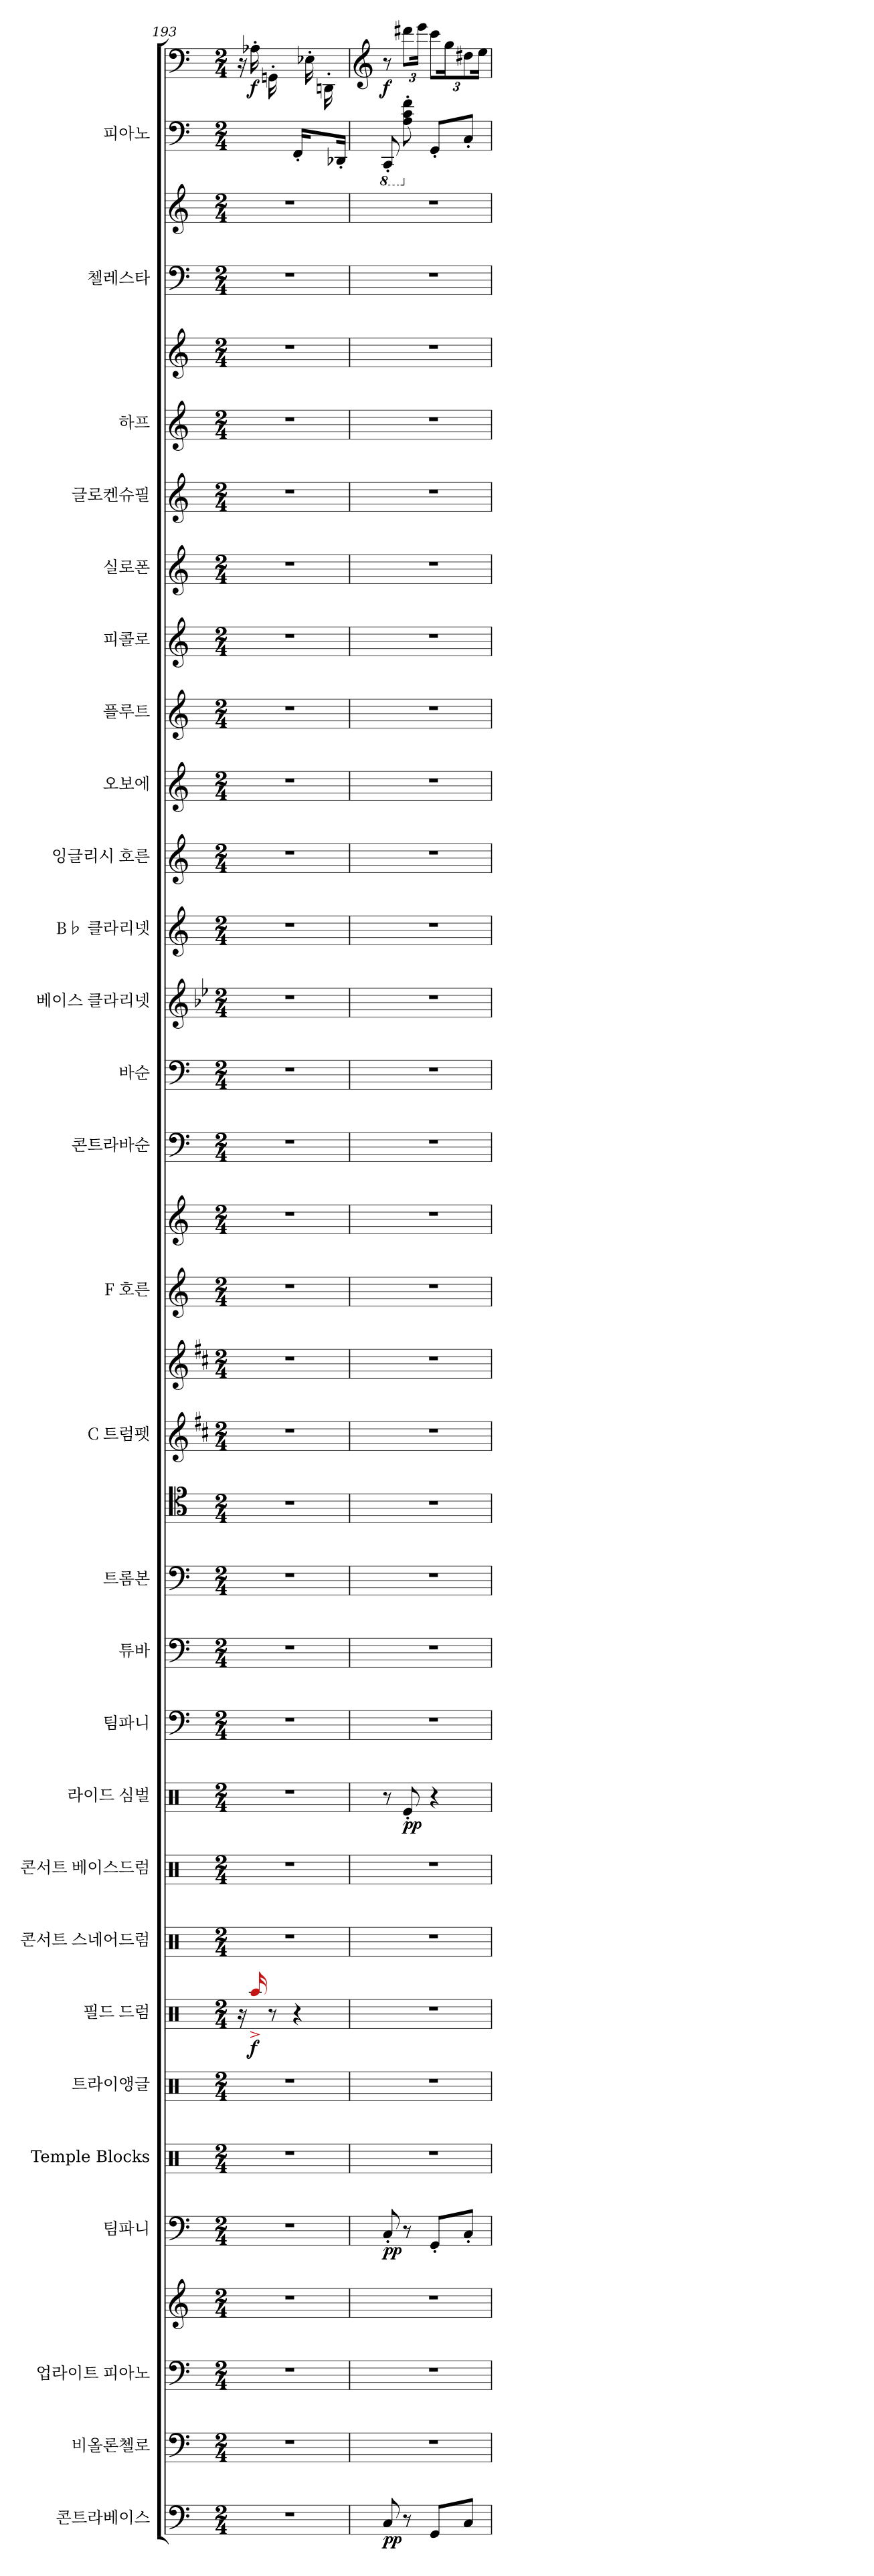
**kern	**dynam	**kern	**kern	**kern	**kern	**dynam	**kern	**kern	**kern	**dynam	**kern	**kern	**kern	**dynam	**kern	**kern	**kern	**kern	**kern	**kern	**kern	**kern	**kern	**kern	**kern	**kern	**kern	**kern	**kern	**kern	**kern	**kern	**kern	**kern	**kern	**kern	**kern	**kern	**dynam
*part28	*part28	*part27	*part26	*part26	*part25	*part25	*part24	*part23	*part22	*part22	*part21	*part20	*part19	*part19	*part18	*part17	*part16	*part16	*part15	*part15	*part14	*part14	*part13	*part12	*part11	*part10	*part9	*part8	*part7	*part6	*part5	*part4	*part3	*part3	*part2	*part2	*part1	*part1	*part1
*staff35	*staff35	*staff34	*staff33	*staff32	*staff31	*staff31	*staff30	*staff29	*staff28	*staff28	*staff27	*staff26	*staff25	*staff25	*staff24	*staff23	*staff22	*staff21	*staff20	*staff19	*staff18	*staff17	*staff16	*staff15	*staff14	*staff13	*staff12	*staff11	*staff10	*staff9	*staff8	*staff7	*staff6	*staff5	*staff4	*staff3	*staff2	*staff1	*staff1/2
*I"콘트라베이스	*	*I"비올론첼로	*I"업라이트 피아노	*	*I"팀파니	*	*I"Temple Blocks	*I"트라이앵글	*I"필드 드럼	*	*I"콘서트 스네어드럼	*I"콘서트 베이스드럼	*I"라이드 심벌	*	*I"팀파니	*I"튜바	*I"트롬본	*	*I"C 트럼펫	*	*I"F 호른	*	*I"콘트라바순	*I"바순	*I"베이스 클라리넷	*I"B♭ 클라리넷	*I"잉글리시 호른	*I"오보에	*I"플루트	*I"피콜로	*I"실로폰	*I"글로켄슈필	*I"하프	*	*I"첼레스타	*	*I"피아노	*	*
*	*	*	*	*	*	*	*I'Tmp. Bl.	*	*	*	*	*	*	*	*	*	*	*	*	*	*	*	*	*	*	*	*	*	*	*	*	*	*	*	*	*	*	*	*
*clefF4	*	*clefF4	*clefF4	*clefG2	*clefF4	*	*clefX	*clefX	*clefX	*	*clefX	*clefX	*clefX	*	*clefF4	*clefF4	*clefF4	*clefC4	*clefG2	*clefG2	*clefG2	*clefG2	*clefF4	*clefF4	*clefG2	*clefG2	*clefG2	*clefG2	*clefG2	*clefG2	*clefG2	*clefG2	*clefG2	*clefG2	*clefF4	*clefG2	*clefF4	*clefF4	*
*ITrd7c12	*	*	*	*	*	*	*	*	*	*	*	*	*	*	*	*	*	*	*ITrd1c2	*ITrd1c2	*ITrd4c7	*ITrd4c7	*ITrd7c12	*	*ITrd8c14	*ITrd1c2	*ITrd4c7	*	*	*ITrd-7c-12	*ITrd-7c-12	*ITrd-14c-24	*	*	*ITrd-7c-12	*ITrd-7c-12	*	*	*
*k[]	*	*k[]	*k[]	*k[]	*k[]	*	*k[]	*k[]	*k[]	*	*k[]	*k[]	*k[]	*	*k[]	*k[]	*k[]	*k[]	*k[]	*k[]	*k[b-]	*k[b-]	*k[]	*k[]	*k[b-e-]	*k[b-e-]	*k[b-]	*k[]	*k[]	*k[]	*k[]	*k[]	*k[]	*k[]	*k[]	*k[]	*k[]	*k[]	*
*M2/4	*	*M2/4	*M2/4	*M2/4	*M2/4	*	*M2/4	*M2/4	*M2/4	*	*M2/4	*M2/4	*M2/4	*	*M2/4	*M2/4	*M2/4	*M2/4	*M2/4	*M2/4	*M2/4	*M2/4	*M2/4	*M2/4	*M2/4	*M2/4	*M2/4	*M2/4	*M2/4	*M2/4	*M2/4	*M2/4	*M2/4	*M2/4	*M2/4	*M2/4	*M2/4	*M2/4	*
=193	=193	=193	=193	=193	=193	=193	=193	=193	=193	=193	=193	=193	=193	=193	=193	=193	=193	=193	=193	=193	=193	=193	=193	=193	=193	=193	=193	=193	=193	=193	=193	=193	=193	=193	=193	=193	=193	=193	=193
*	*	*	*	*	*	*	*	*	*	*	*	*	*	*	*	*	*	*	*	*	*	*	*	*	*	*	*	*	*	*	*	*	*	*	*	*	*^	*	*
2r	.	2r	2r	2r	2r	.	2r	2r	16r	.	2r	2r	2r	.	2r	2r	2r	2r	2r	2r	2r	2r	2r	2r	2r	2r	2r	2r	2r	2r	2r	2r	2r	2r	2r	2r	8.ryy	8ryy	16r	.
!	!	!	!	!	!	!	!	!	!	!LO:DY:b	!	!	!	!	!	!	!	!	!	!	!	!	!	!	!	!	!	!	!	!	!	!	!	!	!	!	!	!	!	!LO:DY:b
.	.	.	.	.	.	.	.	.	16aa^/	f	.	.	.	.	.	.	.	.	.	.	.	.	.	.	.	.	.	.	.	.	.	.	.	.	.	.	.	.	16A-X'\LL	f
.	.	.	.	.	.	.	.	.	8r	.	.	.	.	.	.	.	.	.	.	.	.	.	.	.	.	.	.	.	.	.	.	.	.	.	.	.	.	16ryy	16GGn'\	.
.	.	.	.	.	.	.	.	.	.	.	.	.	.	.	.	.	.	.	.	.	.	.	.	.	.	.	.	.	.	.	.	.	.	.	.	.	16G-X'/JJ	16rCCyy	8ryy	.
.	.	.	.	.	.	.	.	.	4r	.	.	.	.	.	.	.	.	.	.	.	.	.	.	.	.	.	.	.	.	.	.	.	.	.	.	.	16FF'/LL	4ryy	.	.
.	.	.	.	.	.	.	.	.	.	.	.	.	.	.	.	.	.	.	.	.	.	.	.	.	.	.	.	.	.	.	.	.	.	.	.	.	8ryy	.	16E-X'\	.
.	.	.	.	.	.	.	.	.	.	.	.	.	.	.	.	.	.	.	.	.	.	.	.	.	.	.	.	.	.	.	.	.	.	.	.	.	.	.	16DDn'\	.
.	.	.	.	.	.	.	.	.	.	.	.	.	.	.	.	.	.	.	.	.	.	.	.	.	.	.	.	.	.	.	.	.	.	.	.	.	16DD-X'/JJ	.	16ryy	.
*	*	*	*	*	*	*	*	*	*	*	*	*	*	*	*	*	*	*	*	*	*	*	*	*	*	*	*	*	*	*	*	*	*	*	*	*	*v	*v	*	*
=194	=194	=194	=194	=194	=194	=194	=194	=194	=194	=194	=194	=194	=194	=194	=194	=194	=194	=194	=194	=194	=194	=194	=194	=194	=194	=194	=194	=194	=194	=194	=194	=194	=194	=194	=194	=194	=194	=194	=194
*	*	*	*	*	*	*	*	*	*	*	*	*	*	*	*	*	*	*	*	*	*	*	*	*	*	*	*	*	*	*	*	*	*	*	*	*	*	*clefG2	*
*	*	*	*	*	*	*	*	*	*	*	*	*	*	*	*	*	*	*	*	*	*	*	*	*	*	*	*	*	*	*	*	*	*	*	*	*	*8ba	*	*
!	!LO:DY:b	!	!	!	!	!LO:DY:b	!	!	!	!	!	!	!	!	!	!	!	!	!	!	!	!	!	!	!	!	!	!	!	!	!	!	!	!	!	!	!	!	!LO:DY:b
8CC/	pp	2r	2r	2r	8C'/	pp	2r	2r	2r	.	2r	2r	8r	.	2r	2r	2r	2r	2r	2r	2r	2r	2r	2r	2r	2r	2r	2r	2r	2r	2r	2r	2r	2r	2r	2r	8CCC'/	8r	f
*	*	*	*	*	*	*	*	*	*	*	*	*	*	*	*	*	*	*	*	*	*	*	*	*	*	*	*	*	*	*	*	*	*	*	*	*	*X8ba	*	*
*	*	*	*	*	*	*	*	*	*	*	*	*	*	*	*	*	*	*	*	*	*	*	*	*	*	*	*	*	*	*	*	*	*	*	*	*	*	*Xbrackettup	*
!	!	!	!	!	!	!	!	!	!	!	!	!	!	!LO:DY:b	!	!	!	!	!	!	!	!	!	!	!	!	!	!	!	!	!	!	!	!	!	!	!	!	!
8r	.	.	.	.	8r	.	.	.	.	.	.	.	8Re'/	pp	.	.	.	.	.	.	.	.	.	.	.	.	.	.	.	.	.	.	.	.	.	.	8A\' 8c\' 8f\'	12ddd#X\L	.
.	.	.	.	.	.	.	.	.	.	.	.	.	.	.	.	.	.	.	.	.	.	.	.	.	.	.	.	.	.	.	.	.	.	.	.	.	.	24eee\Jk	.
8GGG/L	.	.	.	.	8GG'/L	.	.	.	.	.	.	.	4r	.	.	.	.	.	.	.	.	.	.	.	.	.	.	.	.	.	.	.	.	.	.	.	8GG'/L	12ccc\L	.
.	.	.	.	.	.	.	.	.	.	.	.	.	.	.	.	.	.	.	.	.	.	.	.	.	.	.	.	.	.	.	.	.	.	.	.	.	.	24gg\K	.
8CC/J	.	.	.	.	8C'/J	.	.	.	.	.	.	.	.	.	.	.	.	.	.	.	.	.	.	.	.	.	.	.	.	.	.	.	.	.	.	.	8C'/J	12dd#X\	.
.	.	.	.	.	.	.	.	.	.	.	.	.	.	.	.	.	.	.	.	.	.	.	.	.	.	.	.	.	.	.	.	.	.	.	.	.	.	24ee\Jk	.
=	=	=	=	=	=	=	=	=	=	=	=	=	=	=	=	=	=	=	=	=	=	=	=	=	=	=	=	=	=	=	=	=	=	=	=	=	=	=	=
*-	*-	*-	*-	*-	*-	*-	*-	*-	*-	*-	*-	*-	*-	*-	*-	*-	*-	*-	*-	*-	*-	*-	*-	*-	*-	*-	*-	*-	*-	*-	*-	*-	*-	*-	*-	*-	*-	*-	*-
